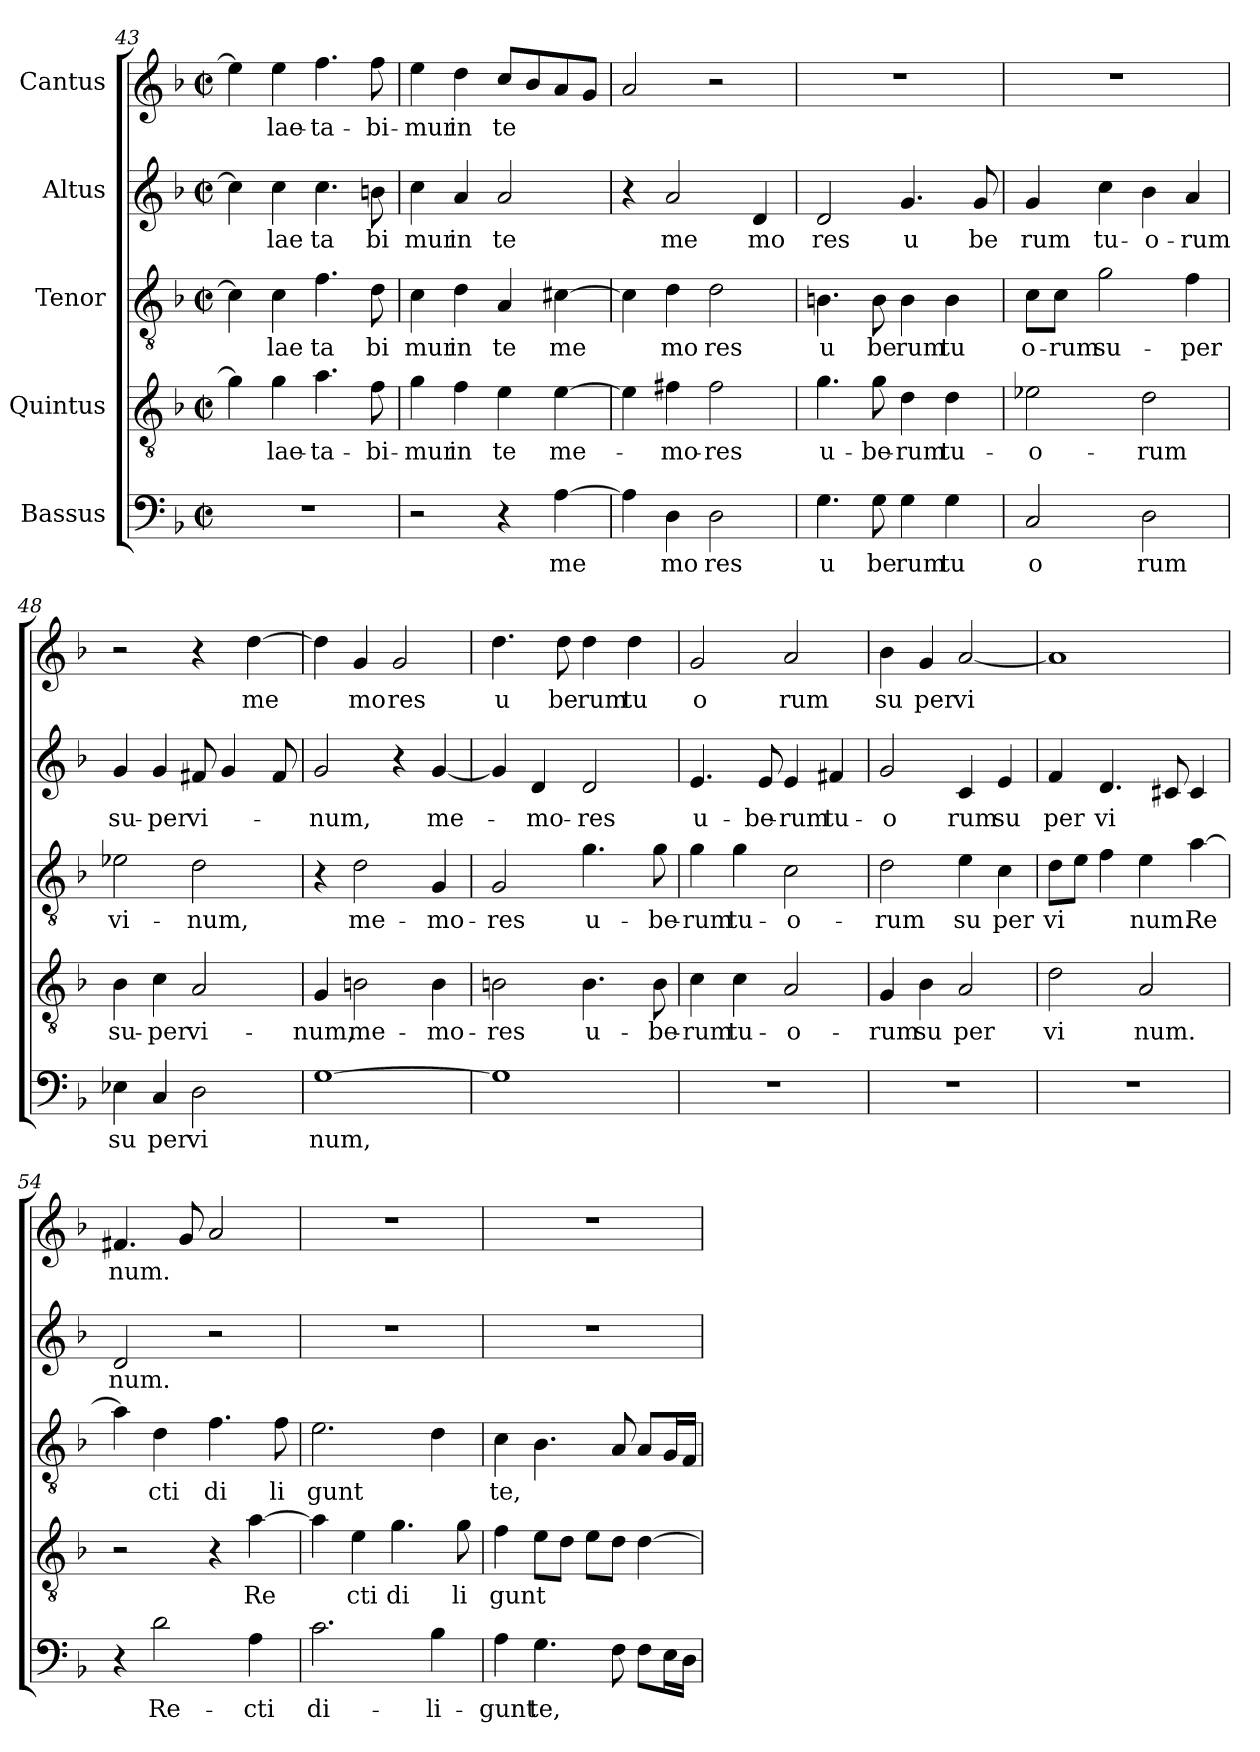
**kern	**text	**kern	**text	**kern	**text	**kern	**text	**kern	**text
*part5	*part5	*part4	*part4	*part3	*part3	*part2	*part2	*part1	*part1
*staff5	*staff5	*staff4	*staff4	*staff3	*staff3	*staff2	*staff2	*staff1	*staff1
*I"Bassus	*	*I"Quintus	*	*I"Tenor	*	*I"Altus	*	*I"Cantus	*
*clefF4	*	*clefGv2	*	*clefGv2	*	*clefG2	*	*clefG2	*
*k[b-]	*	*k[b-]	*	*k[b-]	*	*k[b-]	*	*k[b-]	*
*F:	*	*F:	*	*F:	*	*F:	*	*F:	*
*M2/2	*	*M2/2	*	*M2/2	*	*M2/2	*	*M2/2	*
*met(c|)	*	*met(c|)	*	*met(c|)	*	*met(c|)	*	*met(c|)	*
=43	=43	=43	=43	=43	=43	=43	=43	=43	=43
1r	.	4g\]	.	4c\]	.	4cc\]	.	4ee\]	.
!	!	!	!LO:LY:b:cj	!	!LO:LY:b:cj	!	!LO:LY:b:cj	!	!LO:LY:b:cj
.	.	4g\	lae-	4c\	lae	4cc\	lae	4ee\	lae-
!	!	!	!LO:LY:b:cj	!	!LO:LY:b:cj	!	!LO:LY:b:cj	!	!LO:LY:b:cj
.	.	4.a\	-ta-	4.f\	ta	4.cc\	ta	4.ff\	-ta-
!	!	!	!LO:LY:b:cj	!	!LO:LY:b:cj	!	!LO:LY:b:cj	!	!LO:LY:b:cj
.	.	8f\	-bi-	8d\	bi	8b\	bi	8ff\	-bi-
=44	=44	=44	=44	=44	=44	=44	=44	=44	=44
!	!	!	!LO:LY:b:cj	!	!LO:LY:b:cj	!	!LO:LY:b:cj	!	!LO:LY:b:cj
2r	.	4g\	-mur	4c\	mur	4cc\	mur	4ee\	-mur
!	!	!	!LO:LY:b:cj	!	!LO:LY:b:cj	!	!LO:LY:b:cj	!	!LO:LY:b:cj
.	.	4f\	in	4d\	in	4a/	in	4dd\	in
!	!	!	!LO:LY:b:cj	!	!LO:LY:b:cj	!	!LO:LY:b:cj	!	!LO:LY:b:cj
4r	.	4e\	te	4A/	te	2a/	te	8cc/L	te
.	.	.	.	.	.	.	.	8b-/	.
!	!LO:LY:b	!	!LO:LY:b	!	!LO:LY:b	!	!	!	!
[>4A\	me	[>4e\	me-	[>4c#X\	me	.	.	8a/	.
.	.	.	.	.	.	.	.	8g/J	.
=45	=45	=45	=45	=45	=45	=45	=45	=45	=45
4A\]	.	4e\]	.	4c#\]	.	4r	.	2a/	.
!	!LO:LY:b:cj	!	!LO:LY:b:cj	!	!LO:LY:b:cj	!	!LO:LY:b:cj	!	!
4D\	mo	4f#X\	-mo-	4d\	mo	2a/	me	.	.
!	!LO:LY:b:cj	!	!LO:LY:b:cj	!	!LO:LY:b:cj	!	!	!	!
2D\	res	2f#\	-res	2d\	res	.	.	2r	.
!	!	!	!	!	!	!	!LO:LY:b:cj	!	!
.	.	.	.	.	.	4d/	mo	.	.
=46	=46	=46	=46	=46	=46	=46	=46	=46	=46
!	!LO:LY:b:cj	!	!LO:LY:b:cj	!	!LO:LY:b:cj	!	!LO:LY:b:cj	!	!
4.G\	u	4.g\	u-	4.Bn\	u	2d/	res	1r	.
!	!LO:LY:b:cj	!	!LO:LY:b:cj	!	!LO:LY:b:cj	!	!	!	!
8G\	be	8g\	-be-	8B\	be	.	.	.	.
!	!LO:LY:b:cj	!	!LO:LY:b:cj	!	!LO:LY:b:cj	!	!LO:LY:b:cj	!	!
4G\	rum	4d\	-rum	4B\	rum	4.g/	u	.	.
!	!LO:LY:b:cj	!	!LO:LY:b:cj	!	!LO:LY:b:cj	!	!	!	!
4G\	tu	4d\	tu-	4B\	tu	.	.	.	.
!	!	!	!	!	!	!	!LO:LY:b:cj	!	!
.	.	.	.	.	.	8g/	be	.	.
!!LO:LB:g=z
=47	=47	=47	=47	=47	=47	=47	=47	=47	=47
!	!LO:LY:b:cj	!	!LO:LY:b:cj	!	!LO:LY:b:cj	!	!LO:LY:b:cj	!	!
2C/	o	2e-X\	-o-	8c\L	o-	4g/	rum	1r	.
!	!	!	!	!	!LO:LY:b:cj	!	!	!	!
.	.	.	.	8c\J	-rum	.	.	.	.
!	!	!	!	!	!LO:LY:b:cj	!	!LO:LY:b:cj	!	!
.	.	.	.	2g\	su-	4cc\	tu-	.	.
!	!LO:LY:b:cj	!	!LO:LY:b:cj	!	!	!	!LO:LY:b:cj	!	!
2D\	rum	2d\	-rum	.	.	4b-\	-o-	.	.
!	!	!	!	!	!LO:LY:b:cj	!	!LO:LY:b:cj	!	!
.	.	.	.	4f\	-per	4a/	-rum	.	.
=48	=48	=48	=48	=48	=48	=48	=48	=48	=48
!	!LO:LY:b:cj	!	!LO:LY:b:cj	!	!LO:LY:b:cj	!	!LO:LY:b:cj	!	!
4E-X\	su	4B-\	su-	2e-X\	vi-	4g/	su-	2r	.
!	!LO:LY:b:cj	!	!LO:LY:b:cj	!	!	!	!LO:LY:b:cj	!	!
4C/	per	4c\	-per	.	.	4g/	-per	.	.
!	!LO:LY:b:cj	!	!LO:LY:b:cj	!	!LO:LY:b:cj	!	!LO:LY:b:cj	!	!
2D\	vi	2A/	vi-	2d\	-num,	8f#X/	vi-	4r	.
.	.	.	.	.	.	4g/	.	.	.
!	!	!	!	!	!	!	!	!	!LO:LY:b
.	.	.	.	.	.	.	.	[>4dd\	me
.	.	.	.	.	.	8f#/	.	.	.
=49	=49	=49	=49	=49	=49	=49	=49	=49	=49
!	!LO:LY:b	!	!LO:LY:b:cj	!	!	!	!LO:LY:b:cj	!	!
[>1G	num,	4G/	-num,	4r	.	2g/	-num,	4dd\]	.
!	!	!	!LO:LY:b:cj	!	!LO:LY:b:cj	!	!	!	!LO:LY:b:cj
.	.	2Bn\	me-	2d\	me-	.	.	4g/	mo
!	!	!	!	!	!	!	!	!	!LO:LY:b:cj
.	.	.	.	.	.	4r	.	2g/	res
!	!	!	!LO:LY:b:cj	!	!LO:LY:b:cj	!	!LO:LY:b	!	!
.	.	4B\	-mo-	4G/	-mo-	[<4g/	me-	.	.
=50	=50	=50	=50	=50	=50	=50	=50	=50	=50
!	!	!	!LO:LY:b:cj	!	!LO:LY:b:cj	!	!	!	!LO:LY:b:cj
1G]	.	2Bn\	-res	2G/	-res	4g/]	.	4.dd\	u
!	!	!	!	!	!	!	!LO:LY:b:cj	!	!
.	.	.	.	.	.	4d/	-mo-	.	.
!	!	!	!	!	!	!	!	!	!LO:LY:b:cj
.	.	.	.	.	.	.	.	8dd\	be
!	!	!	!LO:LY:b:cj	!	!LO:LY:b:cj	!	!LO:LY:b:cj	!	!LO:LY:b:cj
.	.	4.B\	u-	4.g\	u-	2d/	-res	4dd\	rum
!	!	!	!	!	!	!	!	!	!LO:LY:b:cj
.	.	.	.	.	.	.	.	4dd\	tu
!	!	!	!LO:LY:b:cj	!	!LO:LY:b:cj	!	!	!	!
.	.	8B\	-be-	8g\	-be-	.	.	.	.
=51	=51	=51	=51	=51	=51	=51	=51	=51	=51
!	!	!	!LO:LY:b:cj	!	!LO:LY:b:cj	!	!LO:LY:b:cj	!	!LO:LY:b:cj
1r	.	4c\	-rum	4g\	-rum	4.e/	u-	2g/	o
!	!	!	!LO:LY:b:cj	!	!LO:LY:b:cj	!	!	!	!
.	.	4c\	tu-	4g\	tu-	.	.	.	.
!	!	!	!	!	!	!	!LO:LY:b:cj	!	!
.	.	.	.	.	.	8e/	-be-	.	.
!	!	!	!LO:LY:b:cj	!	!LO:LY:b:cj	!	!LO:LY:b:cj	!	!LO:LY:b:cj
.	.	2A/	-o-	2c\	-o-	4e/	-rum	2a/	rum
!	!	!	!	!	!	!	!LO:LY:b:cj	!	!
.	.	.	.	.	.	4f#/	tu-	.	.
!!LO:PB:g=z
=52	=52	=52	=52	=52	=52	=52	=52	=52	=52
!	!	!	!LO:LY:b:cj	!	!LO:LY:b:cj	!	!LO:LY:b:cj	!	!LO:LY:b:cj
1r	.	4G/	-rum	2d\	-rum	2g/	-o	4b-\	su
!	!	!	!LO:LY:b:cj	!	!	!	!	!	!LO:LY:b:cj
.	.	4B-\	su	.	.	.	.	4g/	per
!	!	!	!LO:LY:b:cj	!	!LO:LY:b:cj	!	!LO:LY:b:cj	!	!LO:LY:b:cj
.	.	2A/	per	4e\	su	4c/	rum	[<2a/	vi
!	!	!	!	!	!LO:LY:b:cj	!	!LO:LY:b:cj	!	!
.	.	.	.	4c\	per	4e/	su	.	.
=53	=53	=53	=53	=53	=53	=53	=53	=53	=53
!	!	!	!LO:LY:b:cj	!	!LO:LY:b:cj	!	!LO:LY:b:cj	!	!
1r	.	2d\	vi	8d\L	vi	4f/	per	1a]	.
.	.	.	.	8e\J	.	.	.	.	.
!	!	!	!	!	!	!	!LO:LY:b:cj	!	!
.	.	.	.	4f\	.	4.d/	vi	.	.
!	!	!	!LO:LY:b:cj	!	!LO:LY:b:cj	!	!	!	!
.	.	2A/	num.	4e\	num.	.	.	.	.
.	.	.	.	.	.	8c#X/	.	.	.
!	!	!	!	!	!LO:LY:b	!	!	!	!
.	.	.	.	[>4a\	Re	4c#/	.	.	.
=54	=54	=54	=54	=54	=54	=54	=54	=54	=54
!	!	!	!	!	!	!	!LO:LY:b:cj	!	!LO:LY:b
4r	.	2r	.	4a\]	.	2d/	num.	4.f#X/	num.
!	!LO:LY:b:cj	!	!	!	!LO:LY:b:cj	!	!	!	!
2d\	Re-	.	.	4d\	cti	.	.	.	.
.	.	.	.	.	.	.	.	8g/	.
!	!	!	!	!	!LO:LY:b:cj	!	!	!	!
.	.	4r	.	4.f\	di	2r	.	2a/	.
!	!LO:LY:b:cj	!	!LO:LY:b	!	!	!	!	!	!
4A\	-cti	[>4a\	Re	.	.	.	.	.	.
!	!	!	!	!	!LO:LY:b:cj	!	!	!	!
.	.	.	.	8f\	li	.	.	.	.
=55	=55	=55	=55	=55	=55	=55	=55	=55	=55
!	!LO:LY:b:cj	!	!	!	!LO:LY:b	!	!	!	!
2.c\	di-	4a\]	.	2.e\	gunt	1r	.	1r	.
!	!	!	!LO:LY:b:cj	!	!	!	!	!	!
.	.	4e\	cti	.	.	.	.	.	.
!	!	!	!LO:LY:b:cj	!	!	!	!	!	!
.	.	4.g\	di	.	.	.	.	.	.
!	!LO:LY:b:cj	!	!	!	!	!	!	!	!
4B-\	-li-	.	.	4d\	.	.	.	.	.
!	!	!	!LO:LY:b:cj	!	!	!	!	!	!
.	.	8g\	li	.	.	.	.	.	.
=56	=56	=56	=56	=56	=56	=56	=56	=56	=56
!	!LO:LY:b:cj	!	!LO:LY:b	!	!LO:LY:b:cj	!	!	!	!
4A\	-gunt	4f\	gunt	4c\	te,	1r	.	1r	.
!	!LO:LY:b:cj	!	!	!	!	!	!	!	!
4.G\	te,	8e\L	.	4.B-\	.	.	.	.	.
.	.	8d\J	.	.	.	.	.	.	.
.	.	8e\L	.	.	.	.	.	.	.
8F\	.	8d\J	.	8A/	.	.	.	.	.
8F\L	.	[>4d\	.	8A/L	.	.	.	.	.
16E\	.	.	.	16G/	.	.	.	.	.
16D\J	.	.	.	16F/J	.	.	.	.	.
=	=	=	=	=	=	=	=	=	=
*-	*-	*-	*-	*-	*-	*-	*-	*-	*-
